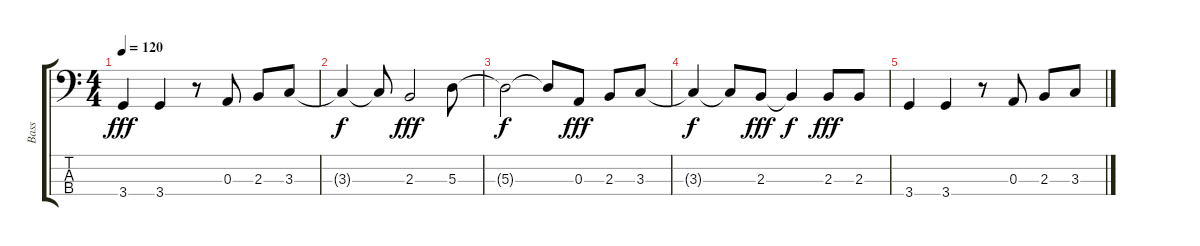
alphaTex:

\track ("Bass" "Bass") {instrument electricbassfinger}
\staff {score tabs}
\tuning (G2 D2 A1 E1) {hide}
\ts (4 4)
\tempo 120
\clef f4
\ks c
3.4.4{dy fff} 3.4.4 r.8 0.3.8 2.3.8 3.3.8 |
3.3{t}.4{dy f} 3.3{t}.8 2.3.2{dy fff} 5.3.8 |
5.3{t}.2{dy f} 5.3{t}.8 0.3.8{dy fff} 2.3.8 3.3.8 |
3.3{t}.4{dy f} 3.3{t}.8 2.3.8{dy fff} 2.3{t}.4{dy f} 2.3.8{dy fff} 2.3.8 |
3.4.4 3.4.4 r.8 0.3.8 2.3.8 3.3.8
